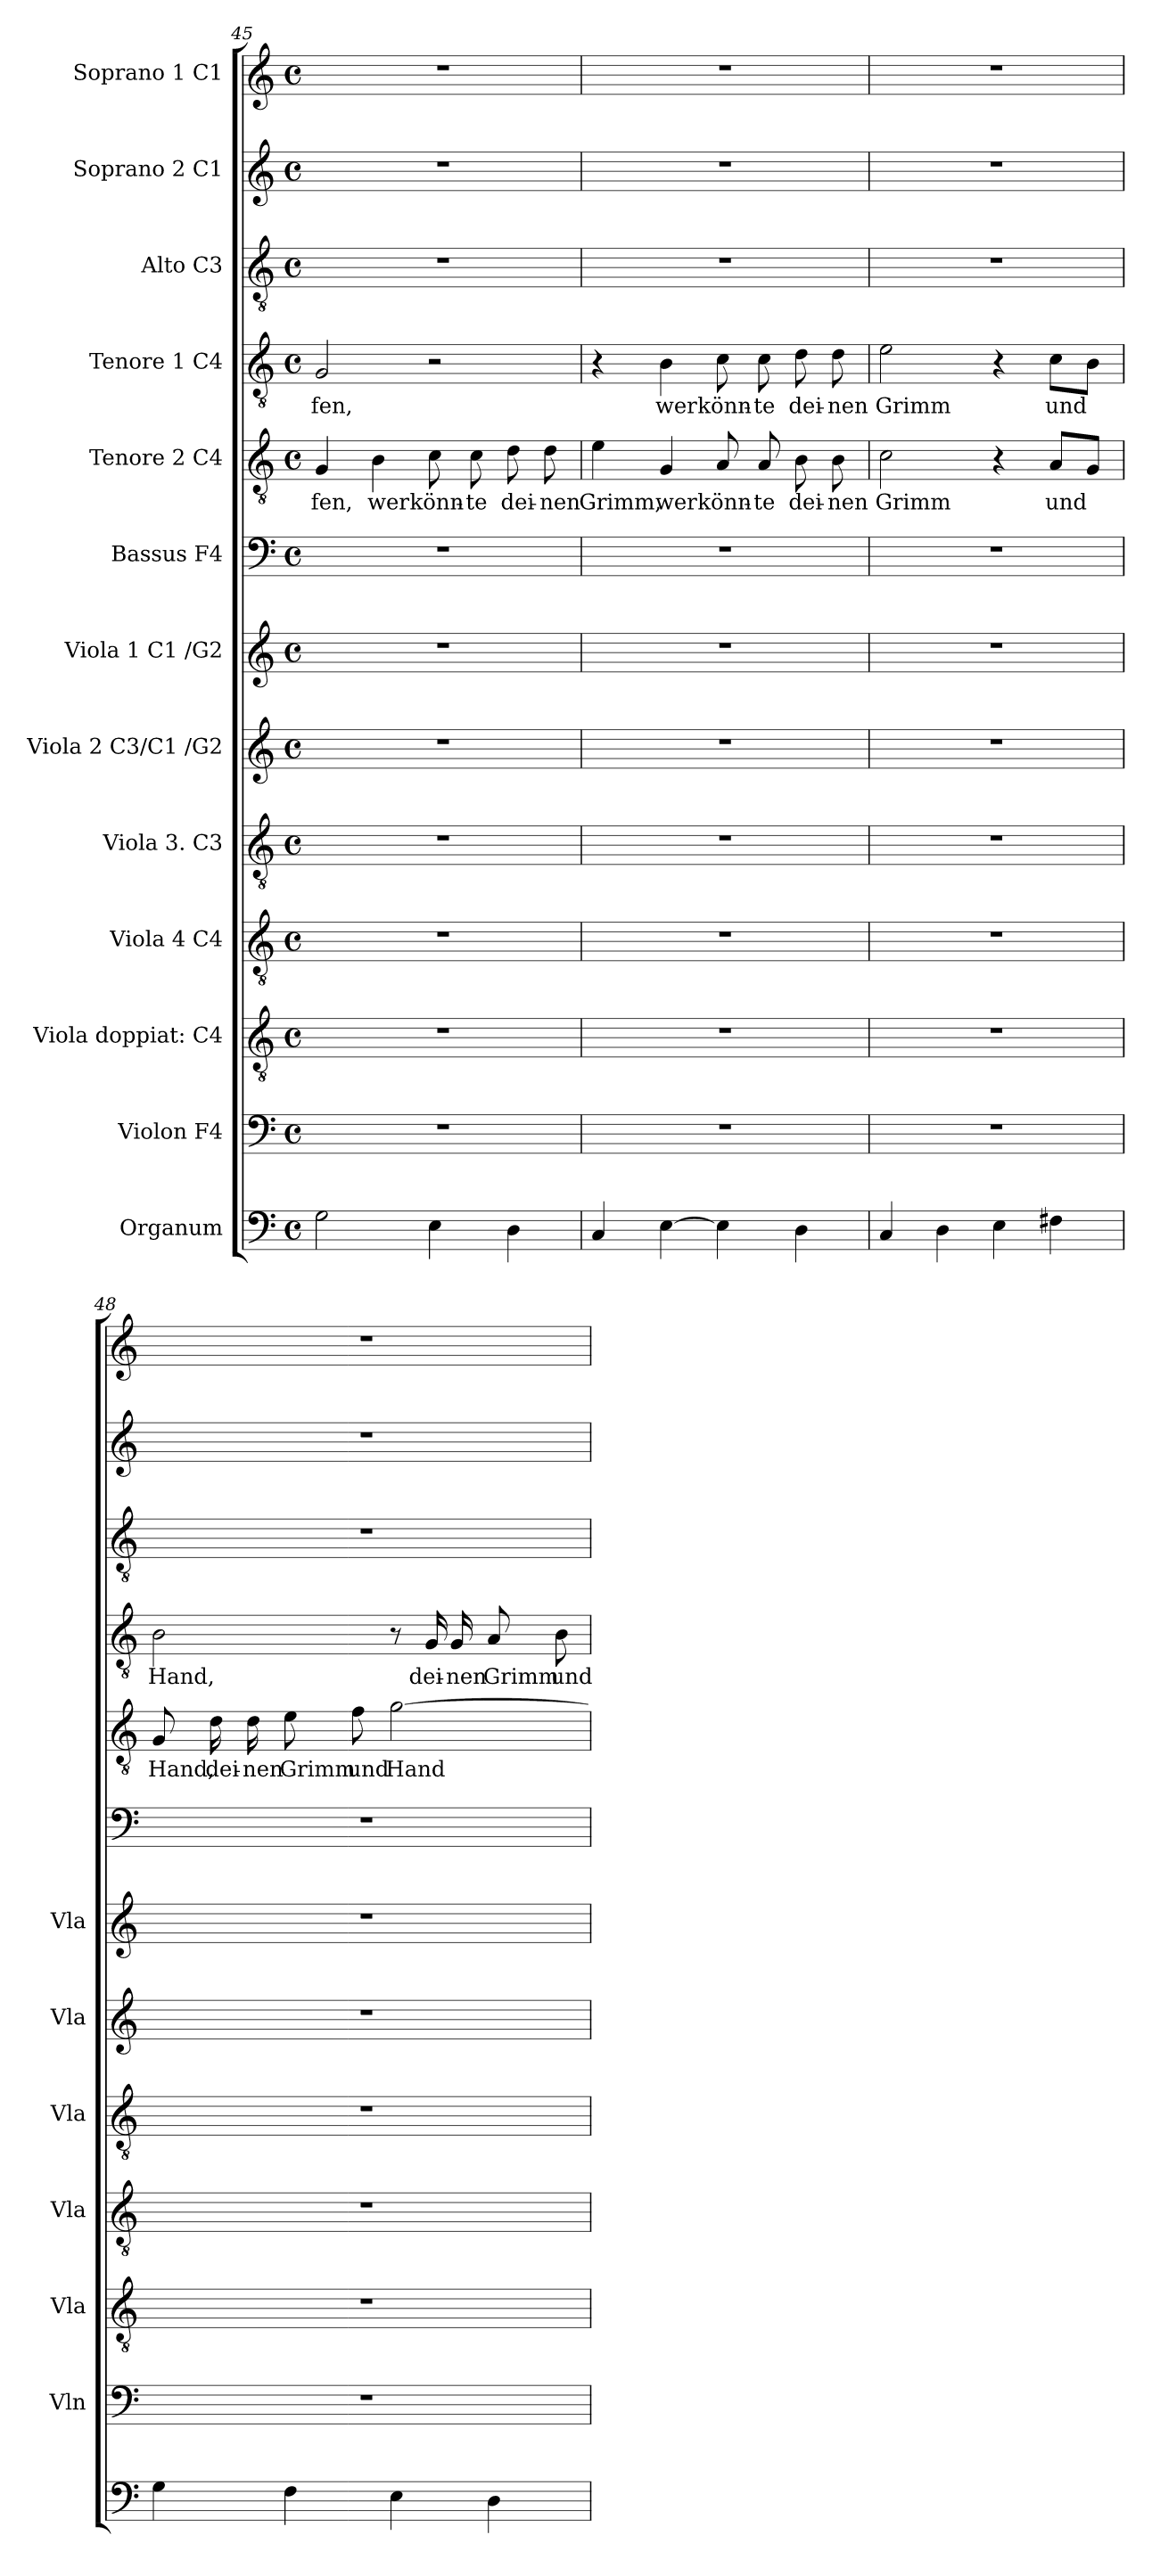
**kern	**kern	**kern	**kern	**kern	**kern	**kern	**kern	**kern	**text	**kern	**text	**kern	**kern	**kern
*part13	*part12	*part11	*part10	*part9	*part8	*part7	*part6	*part5	*part5	*part4	*part4	*part3	*part2	*part1
*staff13	*staff12	*staff11	*staff10	*staff9	*staff8	*staff7	*staff6	*staff5	*staff5	*staff4	*staff4	*staff3	*staff2	*staff1
*I"Organum	*I"Violon  F4	*I"Viola doppiat:  C4	*I"Viola 4  C4	*I"Viola 3.  C3	*I"Viola 2  C3/C1 /G2	*I"Viola 1  C1 /G2	*I"Bassus  F4	*I"Tenore 2  C4	*	*I"Tenore 1  C4	*	*I"Alto  C3	*I"Soprano 2  C1	*I"Soprano 1  C1
*	*I'Vln	*I'Vla	*I'Vla	*I'Vla	*I'Vla	*I'Vla	*	*	*	*	*	*	*	*
!!LO:LB:g=z
*clefF4	*clefF4	*clefGv2	*clefGv2	*clefGv2	*clefG2	*clefG2	*clefF4	*clefGv2	*	*clefGv2	*	*clefGv2	*clefG2	*clefG2
*k[]	*k[]	*k[]	*k[]	*k[]	*k[]	*k[]	*k[]	*k[]	*	*k[]	*	*k[]	*k[]	*k[]
*C:	*C:	*C:	*C:	*C:	*C:	*C:	*C:	*C:	*	*C:	*	*C:	*C:	*C:
*M4/4	*M4/4	*M4/4	*M4/4	*M4/4	*M4/4	*M4/4	*M4/4	*M4/4	*	*M4/4	*	*M4/4	*M4/4	*M4/4
*met(c)	*met(c)	*met(c)	*met(c)	*met(c)	*met(c)	*met(c)	*met(c)	*met(c)	*	*met(c)	*	*met(c)	*met(c)	*met(c)
=45	=45	=45	=45	=45	=45	=45	=45	=45	=45	=45	=45	=45	=45	=45
!	!	!	!	!	!	!	!	!	!LO:LY:b	!	!LO:LY:b	!	!	!
2G\	1r	1r	1r	1r	1r	1r	1r	4G/	-fen,	2G/	-fen,	1r	1r	1r
!	!	!	!	!	!	!	!	!	!LO:LY:b	!	!	!	!	!
.	.	.	.	.	.	.	.	4B\	wer	.	.	.	.	.
!	!	!	!	!	!	!	!	!	!LO:LY:b	!	!	!	!	!
4E\	.	.	.	.	.	.	.	8c\	könn-	2r	.	.	.	.
!	!	!	!	!	!	!	!	!	!LO:LY:b	!	!	!	!	!
.	.	.	.	.	.	.	.	8c\	-te	.	.	.	.	.
!	!	!	!	!	!	!	!	!	!LO:LY:b	!	!	!	!	!
4D\	.	.	.	.	.	.	.	8d\	dei-	.	.	.	.	.
!	!	!	!	!	!	!	!	!	!LO:LY:b	!	!	!	!	!
.	.	.	.	.	.	.	.	8d\	-nen	.	.	.	.	.
=46	=46	=46	=46	=46	=46	=46	=46	=46	=46	=46	=46	=46	=46	=46
!	!	!	!	!	!	!	!	!	!LO:LY:b	!	!	!	!	!
4C/	1r	1r	1r	1r	1r	1r	1r	4e\	Grimm,	4r	.	1r	1r	1r
!	!	!	!	!	!	!	!	!	!LO:LY:b	!	!LO:LY:b	!	!	!
[4E\	.	.	.	.	.	.	.	4G/	wer	4B\	wer	.	.	.
!	!	!	!	!	!	!	!	!	!LO:LY:b	!	!LO:LY:b	!	!	!
4E\]	.	.	.	.	.	.	.	8A/	könn-	8c\	könn-	.	.	.
!	!	!	!	!	!	!	!	!	!LO:LY:b	!	!LO:LY:b	!	!	!
.	.	.	.	.	.	.	.	8A/	-te	8c\	-te	.	.	.
!	!	!	!	!	!	!	!	!	!LO:LY:b	!	!LO:LY:b	!	!	!
4D\	.	.	.	.	.	.	.	8B\	dei-	8d\	dei-	.	.	.
!	!	!	!	!	!	!	!	!	!LO:LY:b	!	!LO:LY:b	!	!	!
.	.	.	.	.	.	.	.	8B\	-nen	8d\	-nen	.	.	.
=47	=47	=47	=47	=47	=47	=47	=47	=47	=47	=47	=47	=47	=47	=47
!	!	!	!	!	!	!	!	!	!LO:LY:b	!	!LO:LY:b	!	!	!
4C/	1r	1r	1r	1r	1r	1r	1r	2c\	Grimm	2e\	Grimm	1r	1r	1r
4D\	.	.	.	.	.	.	.	.	.	.	.	.	.	.
4E\	.	.	.	.	.	.	.	4r	.	4r	.	.	.	.
!	!	!	!	!	!	!	!	!	!LO:LY:b	!	!LO:LY:b	!	!	!
4F#X\	.	.	.	.	.	.	.	8A/L	und	8c\L	und	.	.	.
.	.	.	.	.	.	.	.	8G/J	.	8B\J	.	.	.	.
=48	=48	=48	=48	=48	=48	=48	=48	=48	=48	=48	=48	=48	=48	=48
!	!	!	!	!	!	!	!	!	!LO:LY:b	!	!LO:LY:b	!	!	!
4G\	1r	1r	1r	1r	1r	1r	1r	8G/	Hand,	2B\	Hand,	1r	1r	1r
!	!	!	!	!	!	!	!	!	!LO:LY:b	!	!	!	!	!
.	.	.	.	.	.	.	.	16d\	dei-	.	.	.	.	.
!	!	!	!	!	!	!	!	!	!LO:LY:b	!	!	!	!	!
.	.	.	.	.	.	.	.	16d\	-nen	.	.	.	.	.
!	!	!	!	!	!	!	!	!	!LO:LY:b	!	!	!	!	!
4F\	.	.	.	.	.	.	.	8e\	Grimm	.	.	.	.	.
!	!	!	!	!	!	!	!	!	!LO:LY:b	!	!	!	!	!
.	.	.	.	.	.	.	.	8f\	und	.	.	.	.	.
!	!	!	!	!	!	!	!	!	!LO:LY:b	!	!	!	!	!
4E\	.	.	.	.	.	.	.	[2g\	Hand	8r	.	.	.	.
!	!	!	!	!	!	!	!	!	!	!	!LO:LY:b	!	!	!
.	.	.	.	.	.	.	.	.	.	16G/	dei-	.	.	.
!	!	!	!	!	!	!	!	!	!	!	!LO:LY:b	!	!	!
.	.	.	.	.	.	.	.	.	.	16G/	-nen	.	.	.
!	!	!	!	!	!	!	!	!	!	!	!LO:LY:b	!	!	!
4D\	.	.	.	.	.	.	.	.	.	8A/	Grimm	.	.	.
!	!	!	!	!	!	!	!	!	!	!	!LO:LY:b	!	!	!
.	.	.	.	.	.	.	.	.	.	8B\	und	.	.	.
=	=	=	=	=	=	=	=	=	=	=	=	=	=	=
*-	*-	*-	*-	*-	*-	*-	*-	*-	*-	*-	*-	*-	*-	*-
